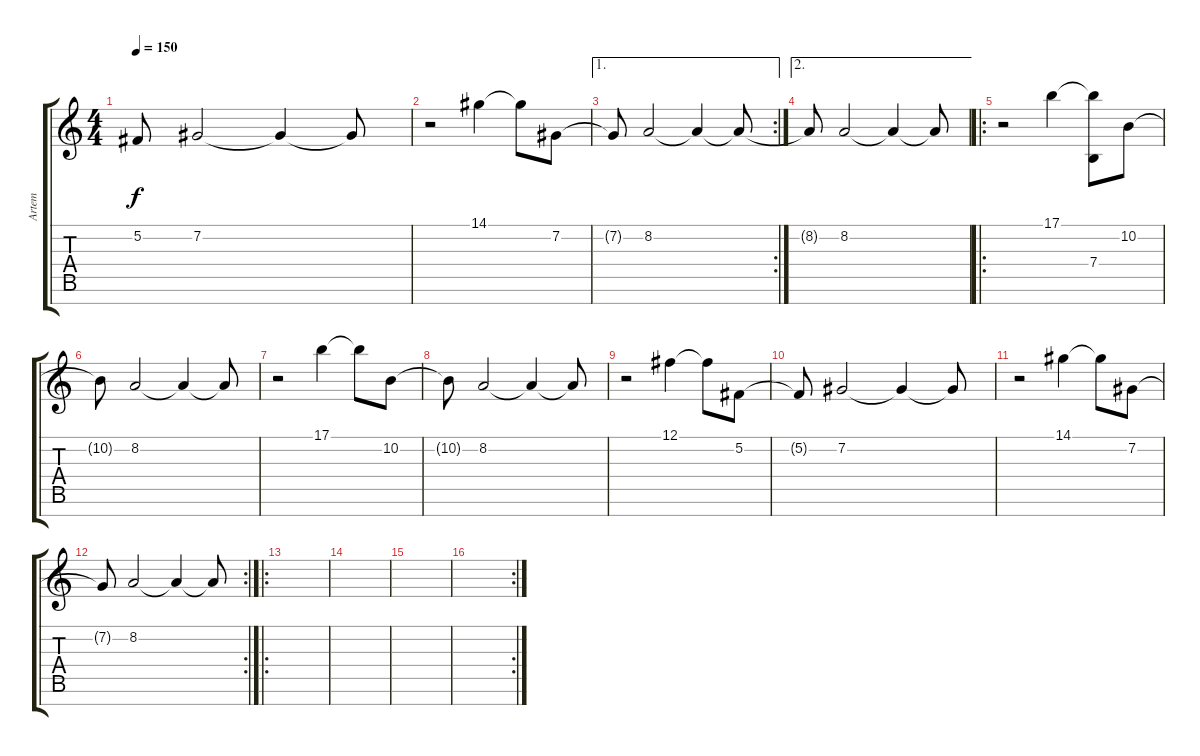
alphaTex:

\track ("Artem" "Artem") {instrument electricgrandpiano}
\staff {score tabs}
\tuning (Gb4 Db4 A3 E3 B2 Gb2 B1) {hide}
\ts (4 4)
\tempo 150
\clef g2
\ks c
5.2{t}.8{dy f} 7.2.2 7.2{t}.4 7.2{t}.8 |
r.2 14.1.4 14.1{t}.8 7.2.8 |
\ae 1
\rc 2
7.2{t}.8 8.2.2 8.2{t}.4 8.2{t}.8 |
\ae 2
8.2{t}.8 8.2.2 8.2{t}.4 8.2{t}.8 |
\ro
r.2 17.1.4 (17.1{t} 7.4).8 10.2.8 |
10.2{t}.8 8.2.2 8.2{t}.4 8.2{t}.8 |
r.2 17.1.4 17.1{t}.8 10.2.8 |
10.2{t}.8 8.2.2 8.2{t}.4 8.2{t}.8 |
r.2 12.1.4 12.1{t}.8 5.2.8 |
5.2{t}.8 7.2.2 7.2{t}.4 7.2{t}.8 |
r.2 14.1.4 14.1{t}.8 7.2.8 |
\rc 2
7.2{t}.8 8.2.2 8.2{t}.4 8.2{t}.8 |
\ro
|
|
|
\rc 2
